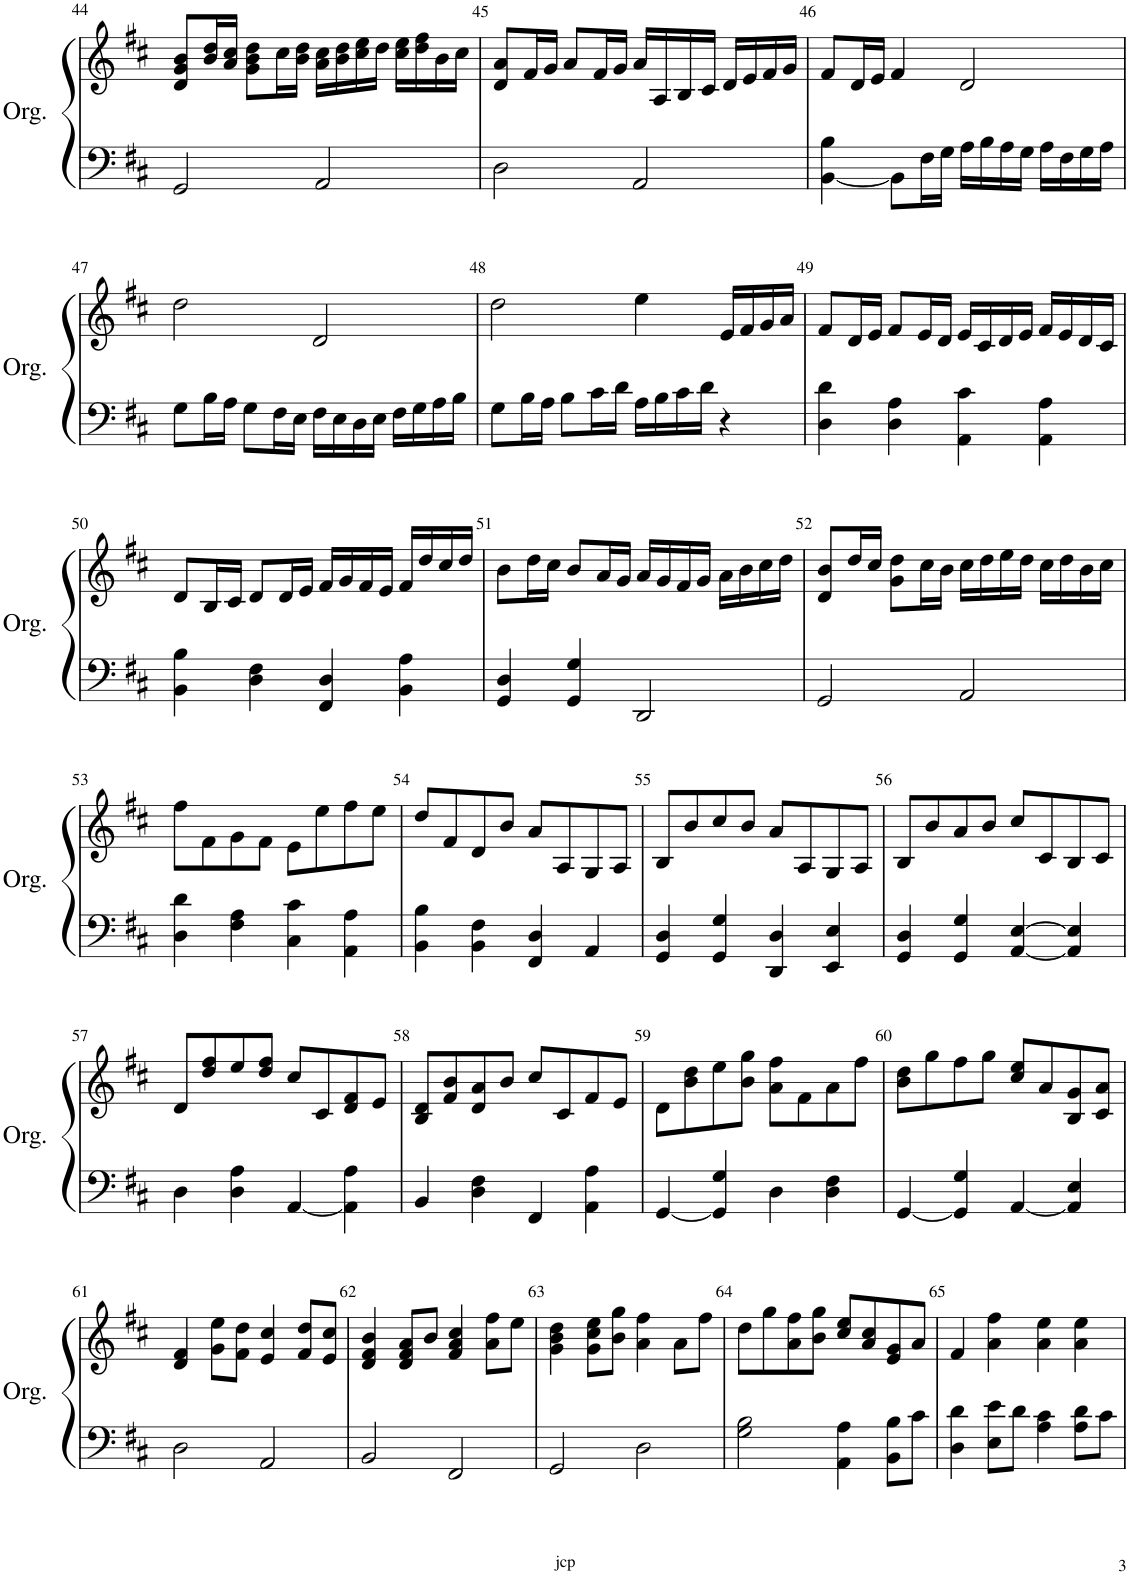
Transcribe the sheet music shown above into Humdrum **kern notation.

**kern	**kern
*part1	*part1
*staff2	*staff1
*I"Orgue à tuyaux	*
*I'Org.	*
!!LO:PB:g=z
*clefF4	*clefG2
*k[f#c#]	*k[f#c#]
*M4/4	*M4/4
=44	=44
2GG/	8d/ 8g/ 8b/L
.	16b/ 16dd/L
.	16a/ 16cc#/JJ
.	8g\ 8b\ 8dd\L
.	16cc#\L
.	16b\ 16dd\JJ
2AA/	16a\ 16cc#\LL
.	16b\ 16dd\
.	16cc#\ 16ee\
.	16dd\JJ
.	16cc#\ 16ee\LL
.	16dd\ 16ff#\
.	16b\
.	16cc#\JJ
=45	=45
2D\	8d/ 8a/L
.	16f#/L
.	16g/JJ
.	8a/L
.	16f#/L
.	16g/JJ
2AA/	16a/LL
.	16A/
.	16B/
.	16c#/JJ
.	16d/LL
.	16e/
.	16f#/
.	16g/JJ
=46	=46
[4BB\ 4B\	8f#/L
.	16d/L
.	16e/JJ
8BB\L]	4f#/
16F#\L	.
16G\JJ	.
16A\LL	2d/
16B\	.
16A\	.
16G\JJ	.
16A\LL	.
16F#\	.
16G\	.
16A\JJ	.
!!LO:LB:g=z
=47	=47
8G\L	2dd\
16B\L	.
16A\JJ	.
8G\L	.
16F#\L	.
16E\JJ	.
16F#\LL	2d/
16E\	.
16D\	.
16E\JJ	.
16F#\LL	.
16G\	.
16A\	.
16B\JJ	.
=48	=48
8G\L	2dd\
16B\L	.
16A\JJ	.
8B\L	.
16c#\L	.
16d\JJ	.
16A\LL	4ee\
16B\	.
16c#\	.
16d\JJ	.
4r	16e/LL
.	16f#/
.	16g/
.	16a/JJ
=49	=49
4D\ 4d\	8f#/L
.	16d/L
.	16e/JJ
4D\ 4A\	8f#/L
.	16e/L
.	16d/JJ
4AA\ 4c#\	16e/LL
.	16c#/
.	16d/
.	16e/JJ
4AA\ 4A\	16f#/LL
.	16e/
.	16d/
.	16c#/JJ
!!LO:LB:g=z
=50	=50
4BB\ 4B\	8d/L
.	16B/L
.	16c#/JJ
4D\ 4F#\	8d/L
.	16d/L
.	16e/JJ
4FF#/ 4D/	16f#/LL
.	16g/
.	16f#/
.	16e/JJ
4BB\ 4A\	16f#/LL
.	16dd/
.	16cc#/
.	16dd/JJ
=51	=51
4GG/ 4D/	8b\L
.	16dd\L
.	16cc#\JJ
4GG/ 4G/	8b/L
.	16a/L
.	16g/JJ
2DD/	16a/LL
.	16g/
.	16f#/
.	16g/JJ
.	16a\LL
.	16b\
.	16cc#\
.	16dd\JJ
=52	=52
2GG/	8d/ 8b/L
.	16dd/L
.	16cc#/JJ
.	8g\ 8dd\L
.	16cc#\L
.	16b\JJ
2AA/	16cc#\LL
.	16dd\
.	16ee\
.	16dd\JJ
.	16cc#\LL
.	16dd\
.	16b\
.	16cc#\JJ
!!LO:LB:g=z
=53	=53
4D\ 4d\	8ff#\L
.	8f#\
4F#\ 4A\	8g\
.	8f#\J
4C#\ 4c#\	8e\L
.	8ee\
4AA\ 4A\	8ff#\
.	8ee\J
=54	=54
4BB\ 4B\	8dd/L
.	8f#/
4BB\ 4F#\	8d/
.	8b/J
4FF#/ 4D/	8a/L
.	8A/
4AA/	8G/
.	8A/J
=55	=55
4GG/ 4D/	8B/L
.	8b/
4GG/ 4G/	8cc#/
.	8b/J
4DD/ 4D/	8a/L
.	8A/
4EE/ 4E/	8G/
.	8A/J
=56	=56
4GG/ 4D/	8B/L
.	8b/
4GG/ 4G/	8a/
.	8b/J
[4AA/ [4E/	8cc#/L
.	8c#/
4AA/] 4E/]	8B/
.	8c#/J
!!LO:LB:g=z
=57	=57
4D\	8d/L
.	8dd/ 8ff#/
4D\ 4A\	8ee/
.	8dd/ 8ff#/J
[<4AA/	8cc#/L
.	8c#/
4AA\] 4A\	8d/ 8f#/
.	8e/J
=58	=58
4BB/	8B/ 8d/L
.	8f#/ 8b/
4D\ 4F#\	8d/ 8a/
.	8b/J
4FF#/	8cc#/L
.	8c#/
4AA\ 4A\	8f#/
.	8e/J
=59	=59
[4GG/	8d\L
.	8b\ 8dd\
4GG/] 4G/	8ee\
.	8b\ 8gg\J
4D\	8a\ 8ff#\L
.	8f#\
4D\ 4F#\	8a\
.	8ff#\J
=60	=60
[4GG/	8b\ 8dd\L
.	8gg\
4GG/] 4G/	8ff#\
.	8gg\J
[4AA/	8cc#/ 8ee/L
.	8a/
4AA/] 4E/	8B/ 8g/
.	8c#/ 8a/J
!!LO:LB:g=z
=61	=61
2D\	4d/ 4f#/
.	8g\ 8ee\L
.	8f#\ 8dd\J
2AA/	4e/ 4cc#/
.	8f#/ 8dd/L
.	8e/ 8cc#/J
=62	=62
2BB/	4d/ 4f#/ 4b/
.	8d/ 8f#/ 8a/L
.	8b/J
2FF#/	4f#/ 4a/ 4cc#/
.	8a\ 8ff#\L
.	8ee\J
=63	=63
2GG/	4g\ 4b\ 4dd\
.	8g\ 8cc#\ 8ee\L
.	8b\ 8gg\J
2D\	4a\ 4ff#\
.	8a\L
.	8ff#\J
=64	=64
2G\ 2B\	8dd\L
.	8gg\
.	8a\ 8ff#\
.	8b\ 8gg\J
4AA\ 4A\	8cc#/ 8ee/L
.	8a/ 8cc#/
8BB\ 8B\L	8e/ 8g/
8c#\J	8a/J
=65	=65
4D\ 4d\	4f#/
8E\ 8e\L	4a\ 4ff#\
8d\J	.
4A\ 4c#\	4a\ 4ee\
8A\ 8d\L	4a\ 4ee\
8c#\J	.
=	=
*-	*-
